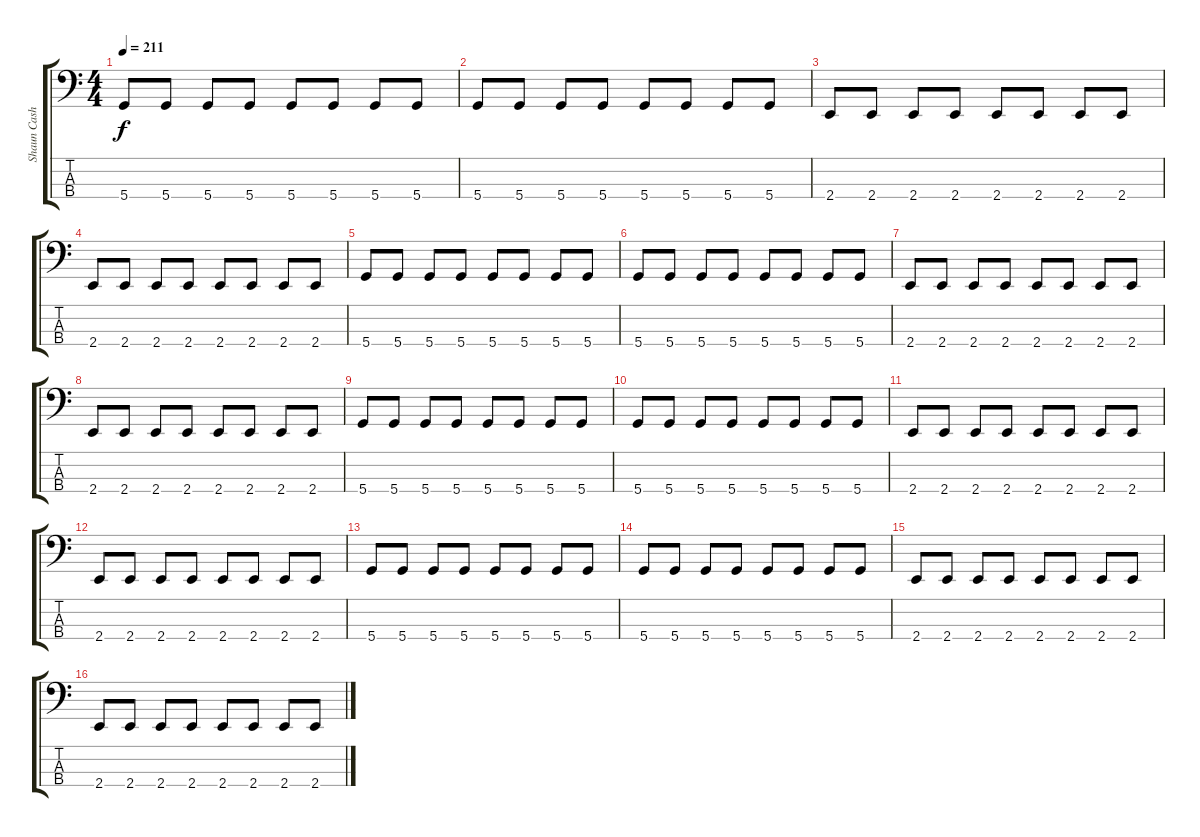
\track ("Shaun Cash" "Shaun Cash") {instrument electricbasspick}
\staff {score tabs}
\tuning (G2 D2 A1 D1) {hide}
\ts (4 4)
\tempo 211
\clef f4
\ks c
5.4.8{dy f} 5.4.8 5.4.8 5.4.8 5.4.8 5.4.8 5.4.8 5.4.8 |
5.4.8 5.4.8 5.4.8 5.4.8 5.4.8 5.4.8 5.4.8 5.4.8 |
2.4.8 2.4.8 2.4.8 2.4.8 2.4.8 2.4.8 2.4.8 2.4.8 |
2.4.8 2.4.8 2.4.8 2.4.8 2.4.8 2.4.8 2.4.8 2.4.8 |
5.4.8 5.4.8 5.4.8 5.4.8 5.4.8 5.4.8 5.4.8 5.4.8 |
5.4.8 5.4.8 5.4.8 5.4.8 5.4.8 5.4.8 5.4.8 5.4.8 |
2.4.8 2.4.8 2.4.8 2.4.8 2.4.8 2.4.8 2.4.8 2.4.8 |
2.4.8 2.4.8 2.4.8 2.4.8 2.4.8 2.4.8 2.4.8 2.4.8 |
5.4.8 5.4.8 5.4.8 5.4.8 5.4.8 5.4.8 5.4.8 5.4.8 |
5.4.8 5.4.8 5.4.8 5.4.8 5.4.8 5.4.8 5.4.8 5.4.8 |
2.4.8 2.4.8 2.4.8 2.4.8 2.4.8 2.4.8 2.4.8 2.4.8 |
2.4.8 2.4.8 2.4.8 2.4.8 2.4.8 2.4.8 2.4.8 2.4.8 |
5.4.8 5.4.8 5.4.8 5.4.8 5.4.8 5.4.8 5.4.8 5.4.8 |
5.4.8 5.4.8 5.4.8 5.4.8 5.4.8 5.4.8 5.4.8 5.4.8 |
2.4.8 2.4.8 2.4.8 2.4.8 2.4.8 2.4.8 2.4.8 2.4.8 |
2.4.8 2.4.8 2.4.8 2.4.8 2.4.8 2.4.8 2.4.8 2.4.8
